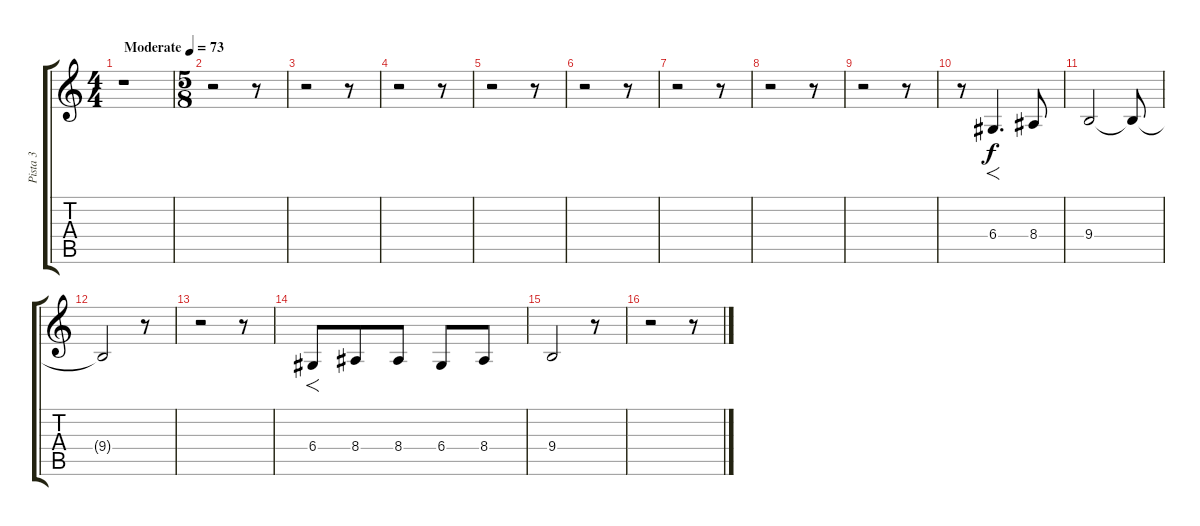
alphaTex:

\track ("Pista 3" "Pista 3") {instrument cello}
\staff {score tabs}
\tuning (E4 B3 G3 D3 A2 E2) {hide}
\ts (4 4)
\tempo (73 "Moderate")
\clef g2
\ks c
r.1{dy f instrument cello} |
\ts (5 8)
r.2 r.8 |
r.2 r.8 |
r.2 r.8 |
r.2 r.8 |
r.2 r.8 |
r.2 r.8 |
r.2 r.8 |
r.2 r.8 |
r.8 6.4.4{f d} 8.4.8 |
9.4.2 9.4{t}.8 |
9.4{t}.2 r.8 |
r.2 r.8 |
6.4.8{f} 8.4.8 8.4.8 6.4.8 8.4.8 |
9.4.2 r.8 |
r.2 r.8
